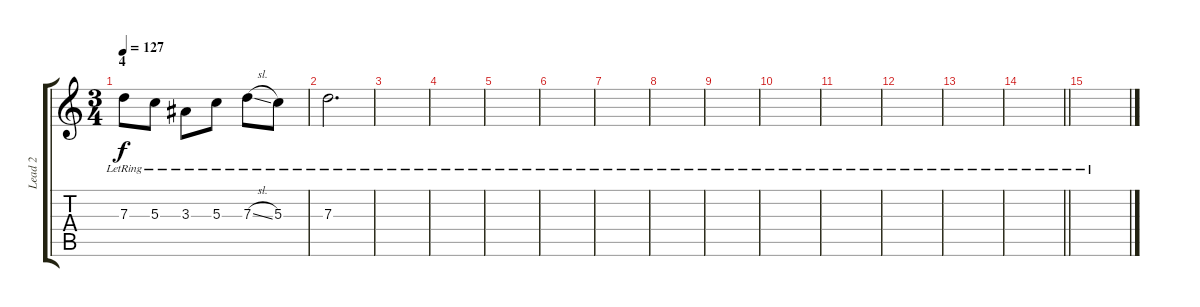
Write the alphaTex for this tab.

\track ("Lead 2" "Lead 2") {instrument acousticguitarsteel}
\staff {score tabs}
\tuning (E4 B3 G3 D3 A2 E2) {hide}
\ts (3 4)
\section ("" "4")
\tempo 127
\clef g2
\ks c
7.3{lr}.8{dy f} 5.3{lr}.8 3.3{lr}.8 5.3{lr}.8 7.3{sl lr}.8 5.3{lr}.8 |
7.3{lr}.2{d} |
|
|
|
|
|
|
|
|
|
|
|
\barLineRight lightlight
|
\section ("" "")
